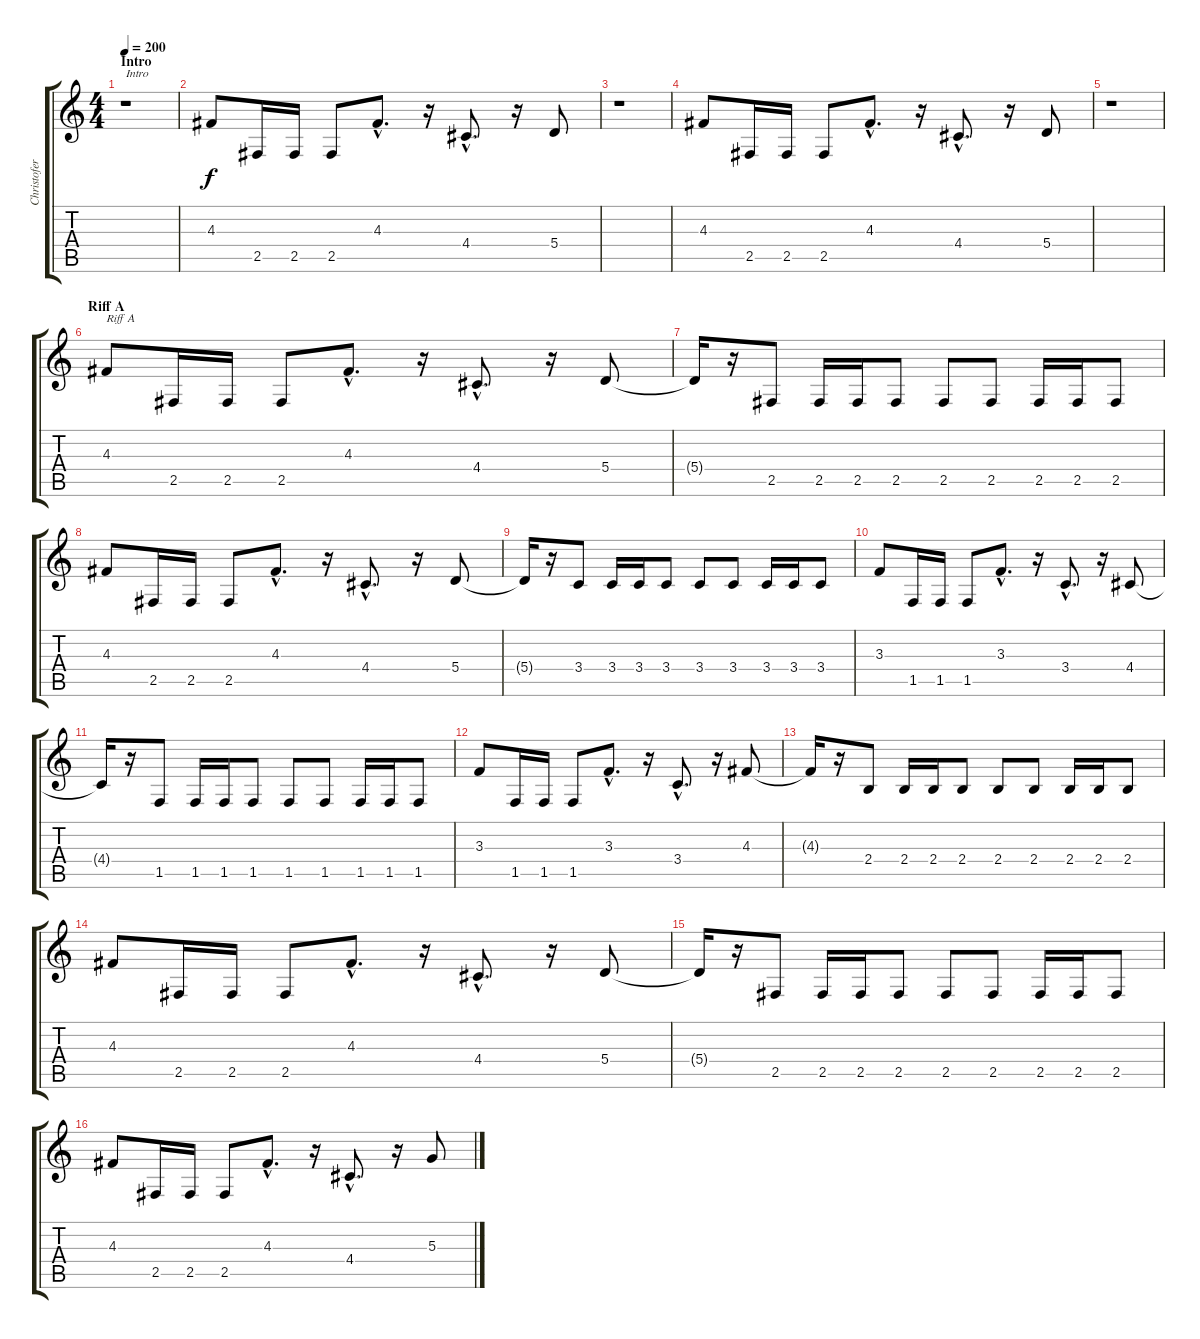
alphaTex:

\track ("Christofer" "Christofer") {instrument distortionguitar}
\staff {score tabs}
\tuning (B3 Gb3 D3 A2 E2 B1) {hide}
\ts (4 4)
\section ("" "Intro")
\tempo 200
\clef g2
\ks c
r.1{txt "Intro" dy f instrument distortionguitar} |
4.3.8 2.5.16 2.5.16 2.5.8 4.3{hac}.8{d} r.16 4.4{hac}.8{d} r.16 5.4.8 |
r.1 |
4.3.8 2.5.16 2.5.16 2.5.8 4.3{hac}.8{d} r.16 4.4{hac}.8{d} r.16 5.4.8 |
r.1 |
\section ("" "Riff A")
4.3.8{txt "Riff A"} 2.5.16 2.5.16 2.5.8 4.3{hac}.8{d} r.16 4.4{hac}.8{d} r.16 5.4.8 |
5.4{t}.16 r.16 2.5.8 2.5.16 2.5.16 2.5.8 2.5.8 2.5.8 2.5.16 2.5.16 2.5.8 |
4.3.8 2.5.16 2.5.16 2.5.8 4.3{hac}.8{d} r.16 4.4{hac}.8{d} r.16 5.4.8 |
5.4{t}.16 r.16 3.4.8 3.4.16 3.4.16 3.4.8 3.4.8 3.4.8 3.4.16 3.4.16 3.4.8 |
3.3.8 1.5.16 1.5.16 1.5.8 3.3{hac}.8{d} r.16 3.4{hac}.8{d} r.16 4.4.8 |
4.4{t}.16 r.16 1.5.8 1.5.16 1.5.16 1.5.8 1.5.8 1.5.8 1.5.16 1.5.16 1.5.8 |
3.3.8 1.5.16 1.5.16 1.5.8 3.3{hac}.8{d} r.16 3.4{hac}.8{d} r.16 4.3.8 |
4.3{t}.16 r.16 2.4.8 2.4.16 2.4.16 2.4.8 2.4.8 2.4.8 2.4.16 2.4.16 2.4.8 |
4.3.8 2.5.16 2.5.16 2.5.8 4.3{hac}.8{d} r.16 4.4{hac}.8{d} r.16 5.4.8 |
5.4{t}.16 r.16 2.5.8 2.5.16 2.5.16 2.5.8 2.5.8 2.5.8 2.5.16 2.5.16 2.5.8 |
4.3.8 2.5.16 2.5.16 2.5.8 4.3{hac}.8{d} r.16 4.4{hac}.8{d} r.16 5.3.8
